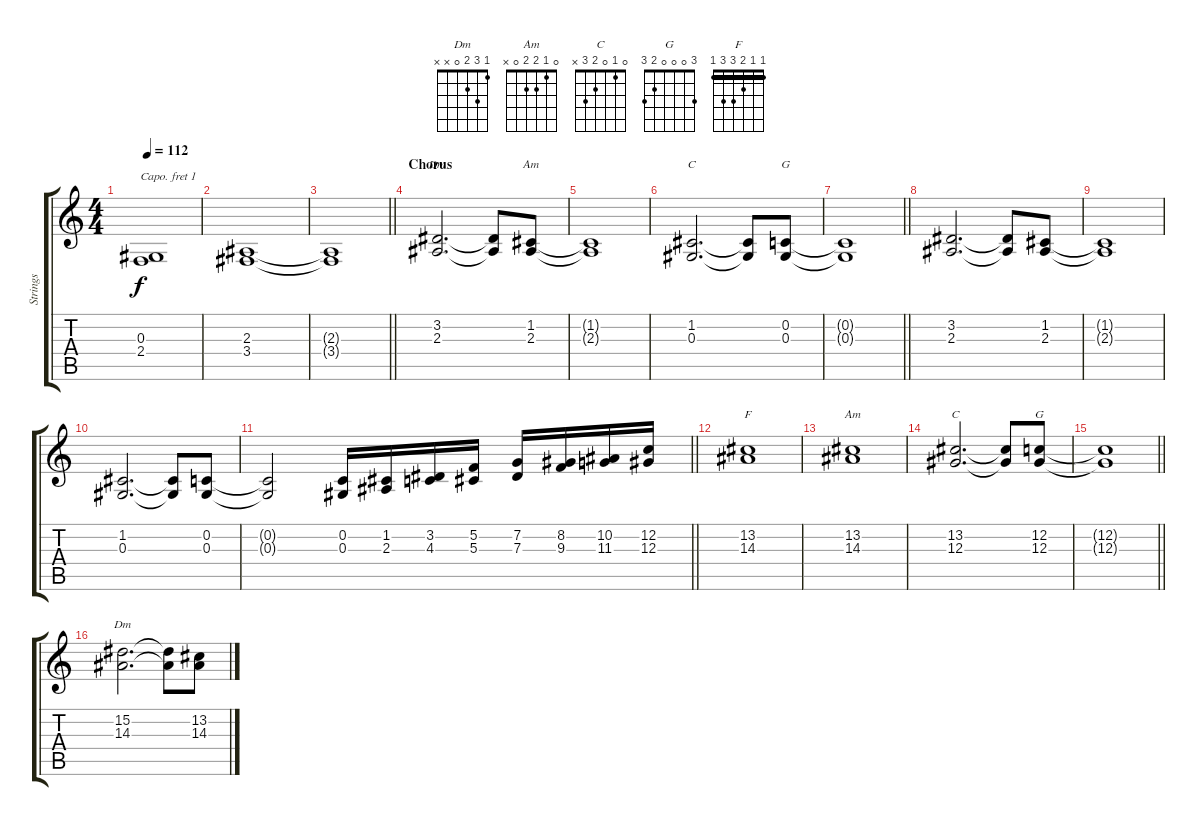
\track ("Strings" "Strings") {instrument stringensemble1}
\staff {score tabs}
\capo 1
\tuning (E4 B3 G3 D3 A2 E2) {hide}
\chord ("Dm" x 3 2 x x x)
\chord ("Am" x 1 2 x x x)
\chord ("C" x 1 0 x x x)
\chord ("G" x 0 0 x x x)
\chord ("F" 1 1 2 3 3 1) {barre 1}
\chord ("Am" 0 1 2 2 0 x)
\chord ("C" 0 1 0 2 3 x)
\chord ("G" 3 0 0 0 2 3)
\chord ("Dm" 1 3 2 0 x x)
\ts (4 4)
\tempo 112
\clef g2
\ks c
(0.3{t} 2.4{t}).1{dy f} |
(2.3 3.4).1 |
\barLineRight lightlight
(2.3{t} 3.4{t}).1 |
\section ("" "Chorus")
(3.2 2.3).2{d ch "Dm"} (3.2{t} 2.3{t}).8 (1.2 2.3).8{ch "Am"} |
(1.2{t} 2.3{t}).1 |
(1.2 0.3).2{d ch "C"} (1.2{t} 0.3{t}).8 (0.2 0.3).8{ch "G"} |
\barLineRight lightlight
(0.2{t} 0.3{t}).1 |
(3.2 2.3).2{d} (3.2{t} 2.3{t}).8 (1.2 2.3).8 |
(1.2{t} 2.3{t}).1 |
(1.2 0.3).2{d} (1.2{t} 0.3{t}).8 (0.2 0.3).8 |
\barLineRight lightlight
(0.2{t} 0.3{t}).2 (0.2 0.3).16 (1.2 2.3).16 (3.2 4.3).16 (5.2 5.3).16 (7.2 7.3).16 (8.2 9.3).16 (10.2 11.3).16 (12.2 12.3).16 |
(13.2 14.3).1{ch "F"} |
(13.2 14.3).1{ch "Am"} |
(13.2 12.3).2{d ch "C"} (13.2{t} 12.3{t}).8 (12.2 12.3).8{ch "G"} |
\barLineRight lightlight
(12.2{t} 12.3{t}).1 |
(15.2 14.3).2{d ch "Dm"} (15.2{t} 14.3{t}).8 (13.2 14.3).8
